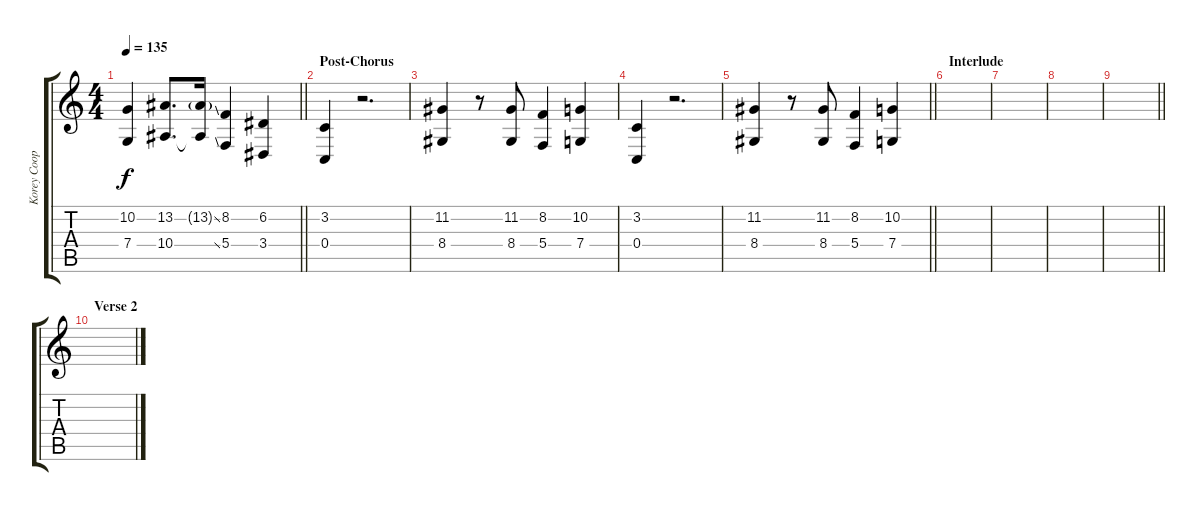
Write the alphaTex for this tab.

\track ("Korey Cooper" "Korey Coop") {instrument stringensemble1}
\staff {score tabs}
\tuning (D4 A3 F3 C3 G2 C2) {hide}
\ts (4 4)
\tempo 135
\clef g2
\barLineRight lightlight
\ks c
(10.2 7.4).4{dy f} (13.2 10.4).8{d} (13.2{ss g} 10.4{ss t}).16 (8.2 5.4).4 (6.2 3.4).4 |
\section ("" "Post-Chorus")
(3.2 0.4).4 r.2{d} |
(11.2 8.4).4 r.8 (11.2 8.4).8 (8.2 5.4).4 (10.2 7.4).4 |
(3.2 0.4).4 r.2{d} |
\barLineRight lightlight
(11.2 8.4).4 r.8 (11.2 8.4).8 (8.2 5.4).4 (10.2 7.4).4 |
\section ("" "Interlude")
|
|
|
\barLineRight lightlight
|
\section ("" "Verse 2")
